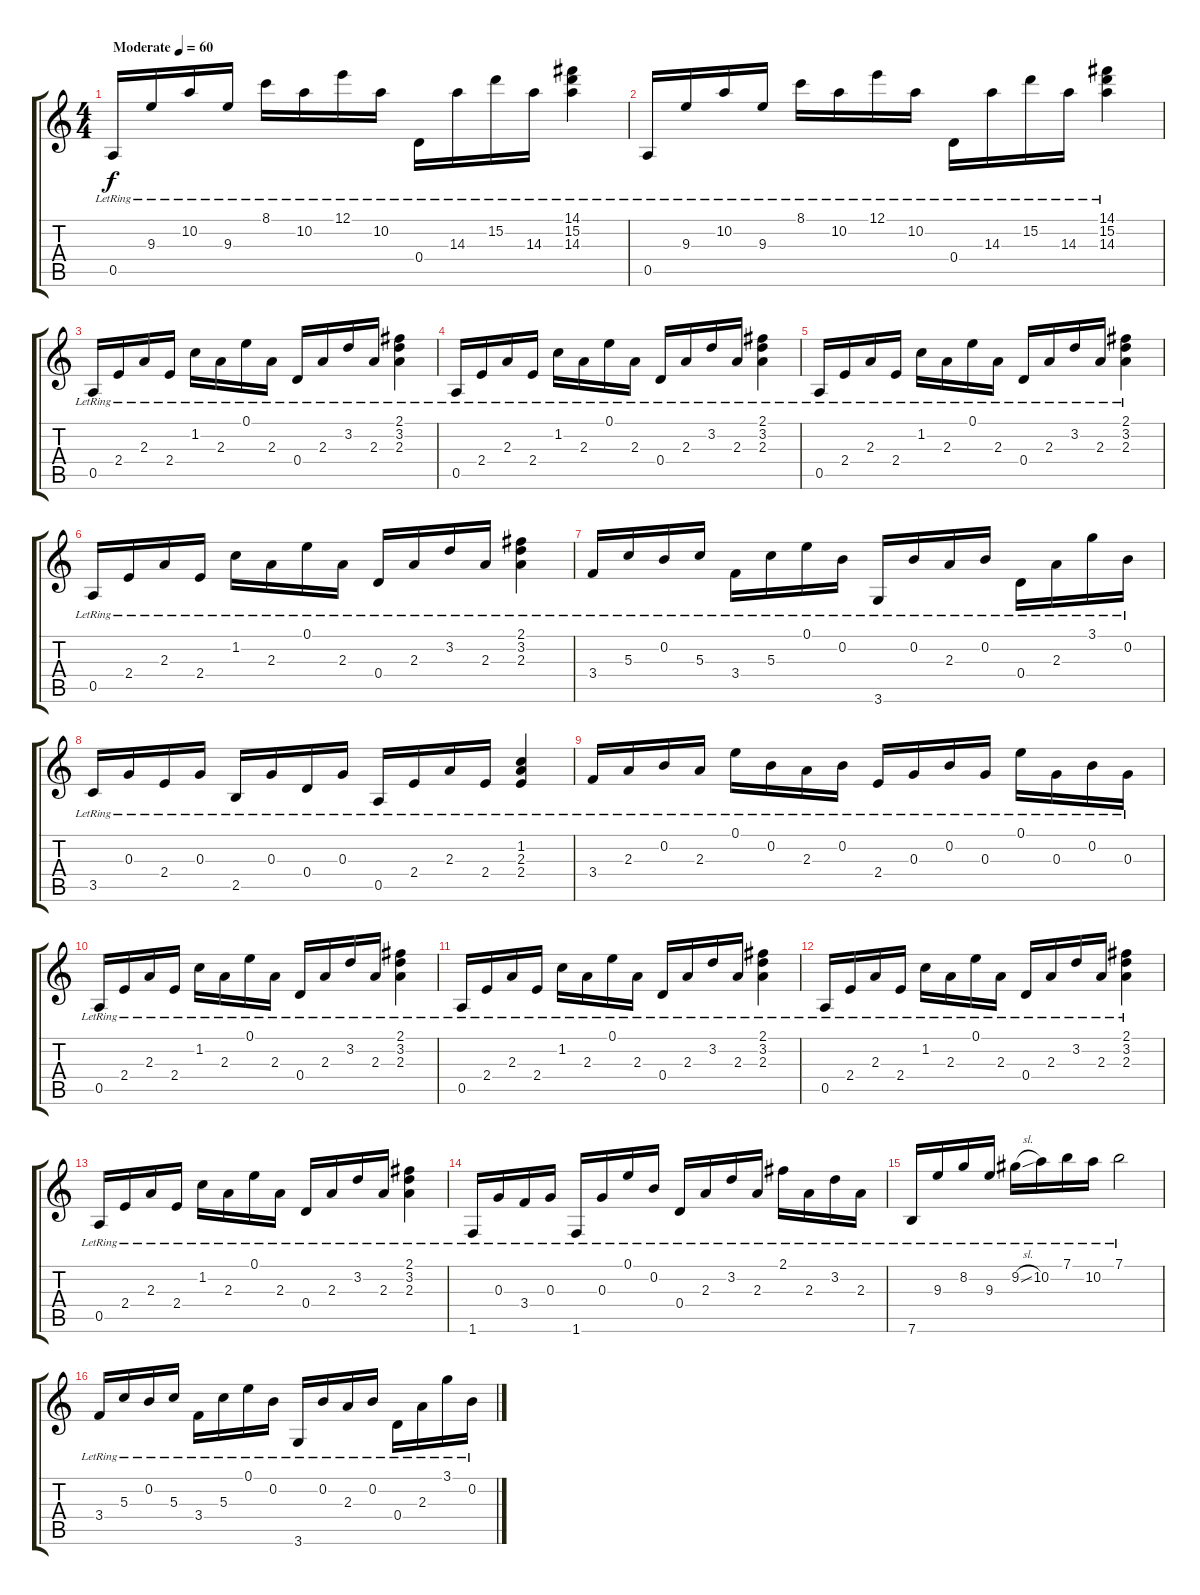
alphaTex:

\track "" {instrument acousticguitarsteel}
\staff {score tabs}
\tuning (E4 B3 G3 D3 A2 E2) {hide}
\ts (4 4)
\tempo (60 "Moderate")
\clef g2
\ks c
0.5{lr}.16{dy f instrument acousticguitarsteel} 9.3{lr}.16 10.2{lr}.16 9.3{lr}.16 8.1{lr}.16 10.2{lr}.16 12.1{lr}.16 10.2{lr}.16 0.4{lr}.16 14.3{lr}.16 15.2{lr}.16 14.3{lr}.16 (14.1{lr} 15.2{lr} 14.3{lr}).4 |
0.5{lr}.16 9.3{lr}.16 10.2{lr}.16 9.3{lr}.16 8.1{lr}.16 10.2{lr}.16 12.1{lr}.16 10.2{lr}.16 0.4{lr}.16 14.3{lr}.16 15.2{lr}.16 14.3{lr}.16 (14.1{lr} 15.2{lr} 14.3{lr}).4 |
0.5{lr}.16 2.4{lr}.16 2.3{lr}.16 2.4{lr}.16 1.2{lr}.16 2.3{lr}.16 0.1{lr}.16 2.3{lr}.16 0.4{lr}.16 2.3{lr}.16 3.2{lr}.16 2.3{lr}.16 (2.1{lr} 3.2{lr} 2.3{lr}).4 |
0.5{lr}.16 2.4{lr}.16 2.3{lr}.16 2.4{lr}.16 1.2{lr}.16 2.3{lr}.16 0.1{lr}.16 2.3{lr}.16 0.4{lr}.16 2.3{lr}.16 3.2{lr}.16 2.3{lr}.16 (2.1{lr} 3.2{lr} 2.3{lr}).4 |
0.5{lr}.16 2.4{lr}.16 2.3{lr}.16 2.4{lr}.16 1.2{lr}.16 2.3{lr}.16 0.1{lr}.16 2.3{lr}.16 0.4{lr}.16 2.3{lr}.16 3.2{lr}.16 2.3{lr}.16 (2.1{lr} 3.2{lr} 2.3{lr}).4 |
0.5{lr}.16 2.4{lr}.16 2.3{lr}.16 2.4{lr}.16 1.2{lr}.16 2.3{lr}.16 0.1{lr}.16 2.3{lr}.16 0.4{lr}.16 2.3{lr}.16 3.2{lr}.16 2.3{lr}.16 (2.1{lr} 3.2{lr} 2.3{lr}).4 |
3.4{lr}.16 5.3{lr}.16 0.2{lr}.16 5.3{lr}.16 3.4{lr}.16 5.3{lr}.16 0.1{lr}.16 0.2{lr}.16 3.6{lr}.16 0.2{lr}.16 2.3{lr}.16 0.2{lr}.16 0.4{lr}.16 2.3{lr}.16 3.1{lr}.16 0.2{lr}.16 |
3.5{lr}.16 0.3{lr}.16 2.4{lr}.16 0.3{lr}.16 2.5{lr}.16 0.3{lr}.16 0.4{lr}.16 0.3{lr}.16 0.5{lr}.16 2.4{lr}.16 2.3{lr}.16 2.4{lr}.16 (1.2{lr} 2.3{lr} 2.4{lr}).4 |
3.4{lr}.16 2.3{lr}.16 0.2{lr}.16 2.3{lr}.16 0.1{lr}.16 0.2{lr}.16 2.3{lr}.16 0.2{lr}.16 2.4{lr}.16 0.3{lr}.16 0.2{lr}.16 0.3{lr}.16 0.1{lr}.16 0.3{lr}.16 0.2{lr}.16 0.3{lr}.16 |
0.5{lr}.16 2.4{lr}.16 2.3{lr}.16 2.4{lr}.16 1.2{lr}.16 2.3{lr}.16 0.1{lr}.16 2.3{lr}.16 0.4{lr}.16 2.3{lr}.16 3.2{lr}.16 2.3{lr}.16 (2.1{lr} 3.2{lr} 2.3{lr}).4 |
0.5{lr}.16 2.4{lr}.16 2.3{lr}.16 2.4{lr}.16 1.2{lr}.16 2.3{lr}.16 0.1{lr}.16 2.3{lr}.16 0.4{lr}.16 2.3{lr}.16 3.2{lr}.16 2.3{lr}.16 (2.1{lr} 3.2{lr} 2.3{lr}).4 |
0.5{lr}.16 2.4{lr}.16 2.3{lr}.16 2.4{lr}.16 1.2{lr}.16 2.3{lr}.16 0.1{lr}.16 2.3{lr}.16 0.4{lr}.16 2.3{lr}.16 3.2{lr}.16 2.3{lr}.16 (2.1{lr} 3.2{lr} 2.3{lr}).4 |
0.5{lr}.16 2.4{lr}.16 2.3{lr}.16 2.4{lr}.16 1.2{lr}.16 2.3{lr}.16 0.1{lr}.16 2.3{lr}.16 0.4{lr}.16 2.3{lr}.16 3.2{lr}.16 2.3{lr}.16 (2.1{lr} 3.2{lr} 2.3{lr}).4 |
1.6{lr}.16 0.3{lr}.16 3.4{lr}.16 0.3{lr}.16 1.6{lr}.16 0.3{lr}.16 0.1{lr}.16 0.2{lr}.16 0.4{lr}.16 2.3{lr}.16 3.2{lr}.16 2.3{lr}.16 2.1{lr}.16 2.3{lr}.16 3.2{lr}.16 2.3{lr}.16 |
7.6{lr}.16 9.3{lr}.16 8.2{lr}.16 9.3{lr}.16 9.2{sl lr}.16 10.2{lr}.16 7.1{lr}.16 10.2{lr}.16 7.1{lr}.2 |
3.4{lr}.16 5.3{lr}.16 0.2{lr}.16 5.3{lr}.16 3.4{lr}.16 5.3{lr}.16 0.1{lr}.16 0.2{lr}.16 3.6{lr}.16 0.2{lr}.16 2.3{lr}.16 0.2{lr}.16 0.4{lr}.16 2.3{lr}.16 3.1{lr}.16 0.2{lr}.16
